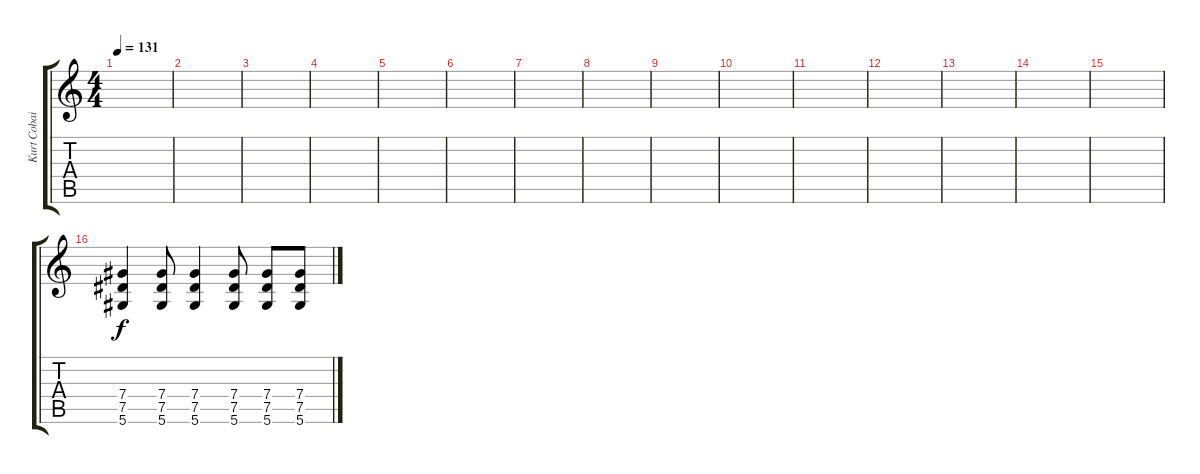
\track ("Kurt Cobain" "Kurt Cobai") {instrument distortionguitar}
\staff {score tabs}
\tuning (Eb4 Bb3 Gb3 Db3 Ab2 Eb2) {hide}
\ts (4 4)
\tempo 131
\clef g2
\ks c
|
|
|
|
|
|
|
|
|
|
|
|
|
|
|
(7.4 7.5 5.6).4 (7.4 7.5 5.6).8 (7.4 7.5 5.6).4 (7.4 7.5 5.6).8 (7.4 7.5 5.6).8 (7.4 7.5 5.6).8
